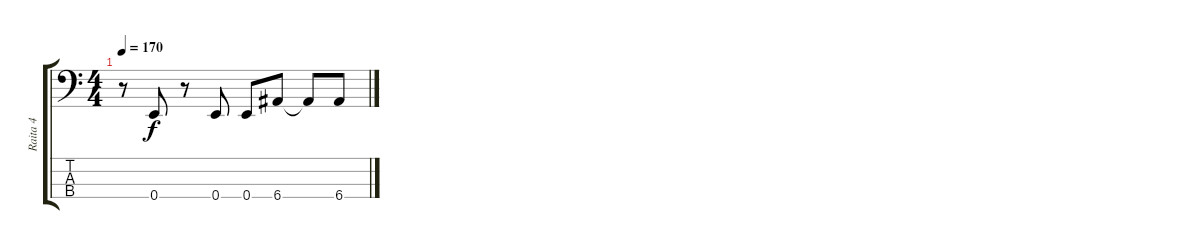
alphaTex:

\track ("Raita 4" "Raita 4") {instrument overdrivenguitar}
\staff {score tabs}
\tuning (G2 D2 A1 E1) {hide}
\ts (4 4)
\tempo 170
\clef f4
\ks c
r.8{dy f} 0.4.8 r.8 0.4.8 0.4.8 6.4.8 6.4{t}.8 6.4.8
